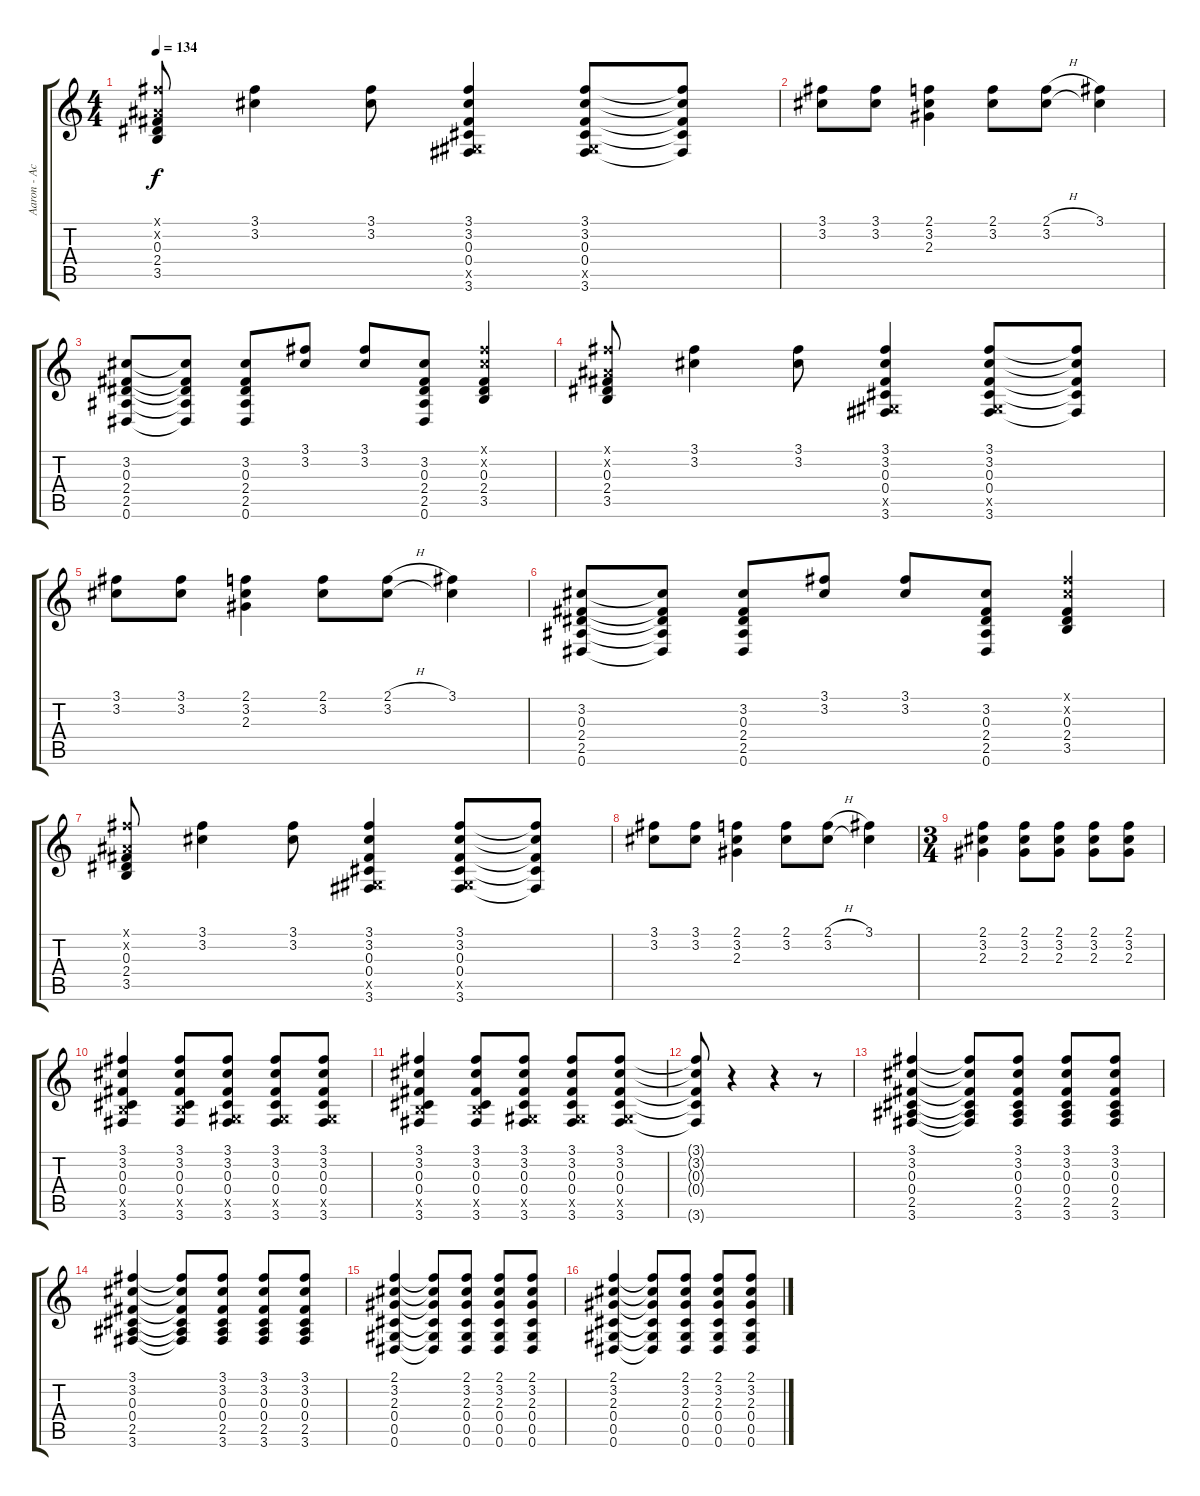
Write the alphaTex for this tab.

\track ("Aaron - Acoustic" "Aaron - Ac") {instrument acousticguitarsteel}
\staff {score tabs}
\tuning (Eb4 Bb3 Gb3 Db3 Ab2 Eb2) {hide}
\ts (4 4)
\tempo 134
\clef g2
\ks c
(3.1{x} 0.2{x} 0.3 2.4 3.5).8{dy f} (3.1 3.2).4 (3.1 3.2).8 (3.1 3.2 0.3 0.4 0.5{x} 3.6).4 (3.1 3.2 0.3 0.4 0.5{x} 3.6).8 (3.1{t} 3.2{t} 0.3{t} 0.4{t} 3.6{t}).8 |
(3.1 3.2).8 (3.1 3.2).8 (2.1 3.2 2.3).4 (2.1 3.2).8 (2.1{h} 3.2).8 (3.1 3.2{t}).4 |
(3.2 0.3 2.4 2.5 0.6).8 (3.2{t} 0.3{t} 2.4{t} 2.5{t} 0.6{t}).8 (3.2 0.3 2.4 2.5 0.6).8 (3.1 3.2).8 (3.1 3.2).8 (3.2 0.3 2.4 2.5 0.6).8 (3.1{x} 3.2{x} 0.3 2.4 3.5).4 |
(3.1{x} 0.2{x} 0.3 2.4 3.5).8 (3.1 3.2).4 (3.1 3.2).8 (3.1 3.2 0.3 0.4 0.5{x} 3.6).4 (3.1 3.2 0.3 0.4 0.5{x} 3.6).8 (3.1{t} 3.2{t} 0.3{t} 0.4{t} 3.6{t}).8 |
(3.1 3.2).8 (3.1 3.2).8 (2.1 3.2 2.3).4 (2.1 3.2).8 (2.1{h} 3.2).8 (3.1 3.2{t}).4 |
(3.2 0.3 2.4 2.5 0.6).8 (3.2{t} 0.3{t} 2.4{t} 2.5{t} 0.6{t}).8 (3.2 0.3 2.4 2.5 0.6).8 (3.1 3.2).8 (3.1 3.2).8 (3.2 0.3 2.4 2.5 0.6).8 (3.1{x} 3.2{x} 0.3 2.4 3.5).4 |
(3.1{x} 0.2{x} 0.3 2.4 3.5).8 (3.1 3.2).4 (3.1 3.2).8 (3.1 3.2 0.3 0.4 0.5{x} 3.6).4 (3.1 3.2 0.3 0.4 0.5{x} 3.6).8 (3.1{t} 3.2{t} 0.3{t} 0.4{t} 3.6{t}).8 |
(3.1 3.2).8 (3.1 3.2).8 (2.1 3.2 2.3).4 (2.1 3.2).8 (2.1{h} 3.2).8 (3.1 3.2{t}).4 |
\ts (3 4)
(2.1 3.2 2.3).4 (2.1 3.2 2.3).8 (2.1 3.2 2.3).8 (2.1 3.2 2.3).8 (2.1 3.2 2.3).8 |
(3.1 3.2 0.3 0.4 3.5{x} 3.6).4 (3.1 3.2 0.3 0.4 3.5{x} 3.6).8 (3.1 3.2 0.3 0.4 0.5{x} 3.6).8 (3.1 3.2 0.3 0.4 0.5{x} 3.6).8 (3.1 3.2 0.3 0.4 0.5{x} 3.6).8 |
(3.1 3.2 0.3 0.4 3.5{x} 3.6).4 (3.1 3.2 0.3 0.4 3.5{x} 3.6).8 (3.1 3.2 0.3 0.4 0.5{x} 3.6).8 (3.1 3.2 0.3 0.4 0.5{x} 3.6).8 (3.1 3.2 0.3 0.4 0.5{x} 3.6).8 |
(3.1{t} 3.2{t} 0.3{t} 0.4{t} 3.6{t}).8 r.4 r.4 r.8 |
(3.1 3.2 0.3 0.4 2.5 3.6).4 (3.1{t} 3.2{t} 0.3{t} 0.4{t} 2.5{t} 3.6{t}).8 (3.1 3.2 0.3 0.4 2.5 3.6).8 (3.1 3.2 0.3 0.4 2.5 3.6).8 (3.1 3.2 0.3 0.4 2.5 3.6).8 |
(3.1 3.2 0.3 0.4 2.5 3.6).4 (3.1{t} 3.2{t} 0.3{t} 0.4{t} 2.5{t} 3.6{t}).8 (3.1 3.2 0.3 0.4 2.5 3.6).8 (3.1 3.2 0.3 0.4 2.5 3.6).8 (3.1 3.2 0.3 0.4 2.5 3.6).8 |
(2.1 3.2 2.3 0.4 0.5 0.6).4 (2.1{t} 3.2{t} 2.3{t} 0.4{t} 0.5{t} 0.6{t}).8 (2.1 3.2 2.3 0.4 0.5 0.6).8 (2.1 3.2 2.3 0.4 0.5 0.6).8 (2.1 3.2 2.3 0.4 0.5 0.6).8 |
(2.1 3.2 2.3 0.4 0.5 0.6).4 (2.1{t} 3.2{t} 2.3{t} 0.4{t} 0.5{t} 0.6{t}).8 (2.1 3.2 2.3 0.4 0.5 0.6).8 (2.1 3.2 2.3 0.4 0.5 0.6).8 (2.1 3.2 2.3 0.4 0.5 0.6).8
